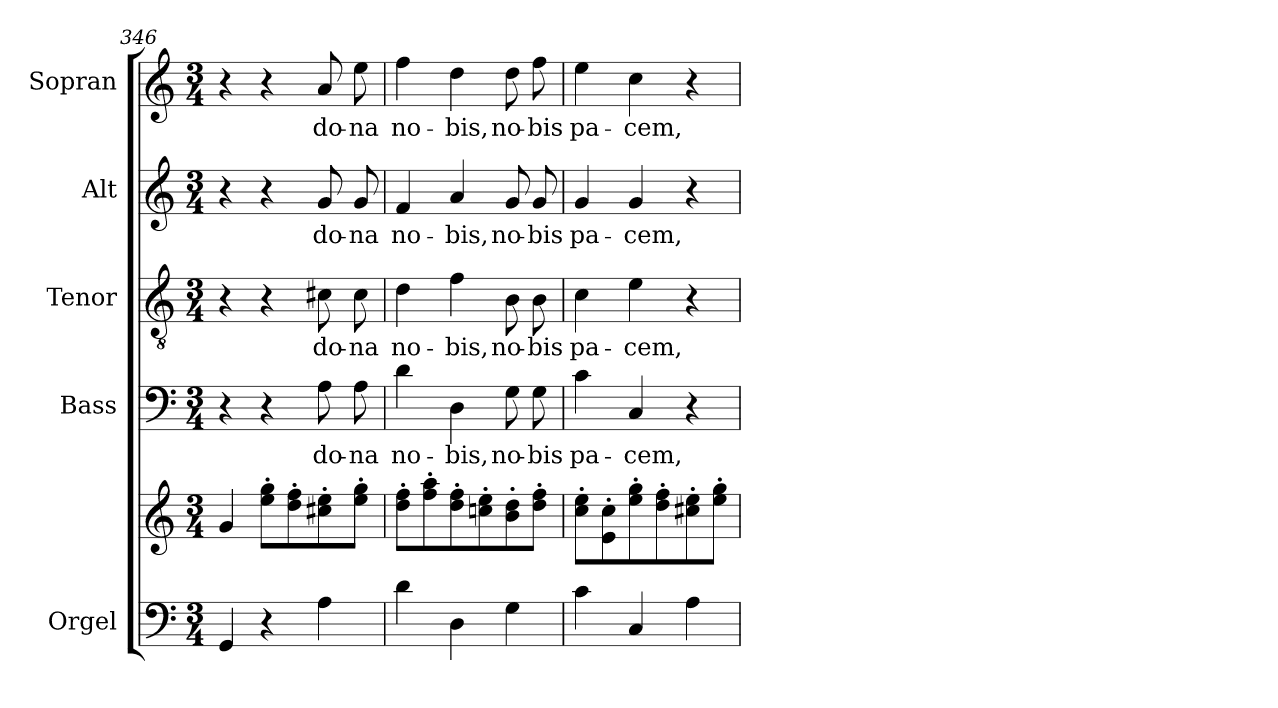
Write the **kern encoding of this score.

**kern	**kern	**kern	**text	**kern	**text	**kern	**text	**kern	**text
*part5	*part5	*part4	*part4	*part3	*part3	*part2	*part2	*part1	*part1
*staff6	*staff5	*staff4	*staff4	*staff3	*staff3	*staff2	*staff2	*staff1	*staff1
*I"Orgel	*	*I"Bass	*	*I"Tenor	*	*I"Alt	*	*I"Sopran	*
*	*	*I'B.	*	*I'T.	*	*I'A.	*	*I'S.	*
!!LO:PB:g=z
*clefF4	*clefG2	*clefF4	*	*clefGv2	*	*clefG2	*	*clefG2	*
*k[]	*k[]	*k[]	*	*k[]	*	*k[]	*	*k[]	*
*C:	*C:	*C:	*	*C:	*	*C:	*	*C:	*
*M3/4	*M3/4	*M3/4	*	*M3/4	*	*M3/4	*	*M3/4	*
=346	=346	=346	=346	=346	=346	=346	=346	=346	=346
4GG/	4g/	4r	.	4r	.	4r	.	4r	.
4r	8ee\'> 8gg\'>L	4r	.	4r	.	4r	.	4r	.
.	8dd\'> 8ff\'>	.	.	.	.	.	.	.	.
!	!	!	!LO:LY:b	!	!LO:LY:b	!	!LO:LY:b	!	!LO:LY:b
4A\	8cc#X\'> 8ee\'>	8A\	do-	8c#X\	do-	8g/	do-	8a/	do-
!	!	!	!LO:LY:b	!	!LO:LY:b	!	!LO:LY:b	!	!LO:LY:b
.	8ee\'> 8gg\'>J	8A\	-na	8c#\	-na	8g/	-na	8ee\	-na
=347	=347	=347	=347	=347	=347	=347	=347	=347	=347
!	!	!	!LO:LY:b	!	!LO:LY:b	!	!LO:LY:b	!	!LO:LY:b
4d\	8dd\'> 8ff\'>L	4d\	no-	4d\	no-	4f/	no-	4ff\	no-
.	8ff\'> 8aa\'>	.	.	.	.	.	.	.	.
!	!	!	!LO:LY:b	!	!LO:LY:b	!	!LO:LY:b	!	!LO:LY:b
4D\	8dd\'> 8ff\'>	4D\	-bis,	4f\	-bis,	4a/	-bis,	4dd\	-bis,
.	8ccn\'> 8ee\'>	.	.	.	.	.	.	.	.
!	!	!	!LO:LY:b	!	!LO:LY:b	!	!LO:LY:b	!	!LO:LY:b
4G\	8b\'> 8dd\'>	8G\	no-	8B\	no-	8g/	no-	8dd\	no-
!	!	!	!LO:LY:b	!	!LO:LY:b	!	!LO:LY:b	!	!LO:LY:b
.	8dd\'> 8ff\'>J	8G\	-bis	8B\	-bis	8g/	-bis	8ff\	-bis
=348	=348	=348	=348	=348	=348	=348	=348	=348	=348
!	!	!	!LO:LY:b	!	!LO:LY:b	!	!LO:LY:b	!	!LO:LY:b
4c\	8cc\'> 8ee\'>L	4c\	pa-	4c\	pa-	4g/	pa-	4ee\	pa-
.	8e\'> 8cc\'>	.	.	.	.	.	.	.	.
!	!	!	!LO:LY:b	!	!LO:LY:b	!	!LO:LY:b	!	!LO:LY:b
4C/	8ee\'> 8gg\'>	4C/	-cem,	4e\	-cem,	4g/	-cem,	4cc\	-cem,
.	8dd\'> 8ff\'>	.	.	.	.	.	.	.	.
4A\	8cc#X\'> 8ee\'>	4r	.	4r	.	4r	.	4r	.
.	8ee\'> 8gg\'>J	.	.	.	.	.	.	.	.
=	=	=	=	=	=	=	=	=	=
*-	*-	*-	*-	*-	*-	*-	*-	*-	*-
